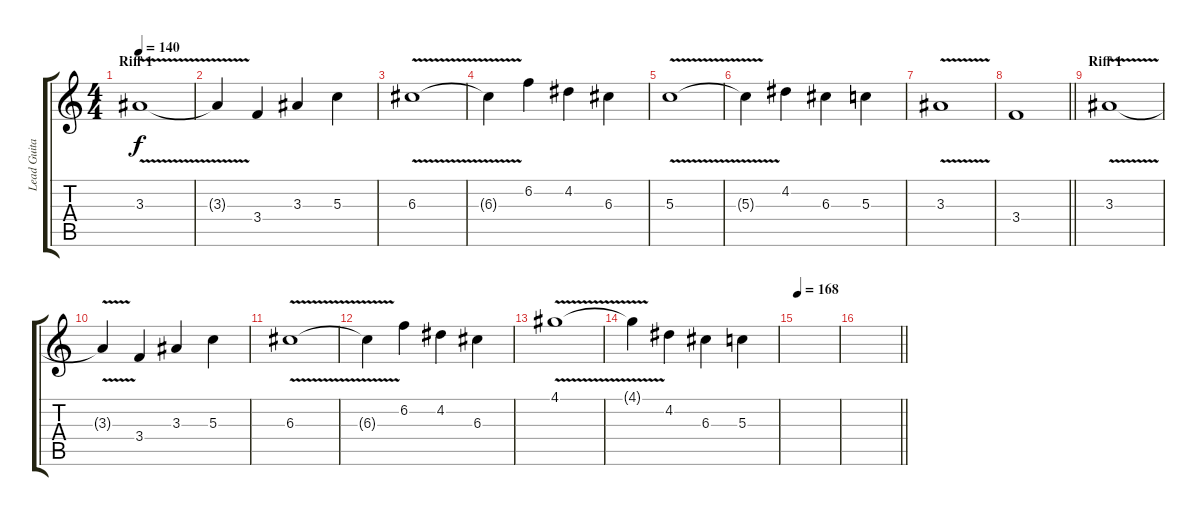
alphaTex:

\track ("Lead Guitar" "Lead Guita") {instrument distortionguitar}
\staff {score tabs}
\tuning (E4 B3 G3 D3 A2 E2) {hide}
\ts (4 4)
\section ("" "Riff 1")
\tempo 140
\clef g2
\ks c
3.3{v}.1{dy f} |
3.3{t}.4 3.4.4 3.3.4 5.3.4 |
6.3{v}.1 |
6.3{t}.4 6.2.4 4.2.4 6.3.4 |
5.3{v}.1 |
5.3{t}.4 4.2.4 6.3.4 5.3.4 |
3.3{v}.1 |
\barLineRight lightlight
3.4.1 |
\section ("" "Riff 1")
3.3{v}.1 |
3.3{t}.4 3.4.4 3.3.4 5.3.4 |
6.3{v}.1 |
6.3{t}.4 6.2.4 4.2.4 6.3.4 |
4.1{v}.1 |
4.1{t}.4 4.2.4 6.3.4 5.3.4 |
\tempo 168
|
\barLineRight lightlight
